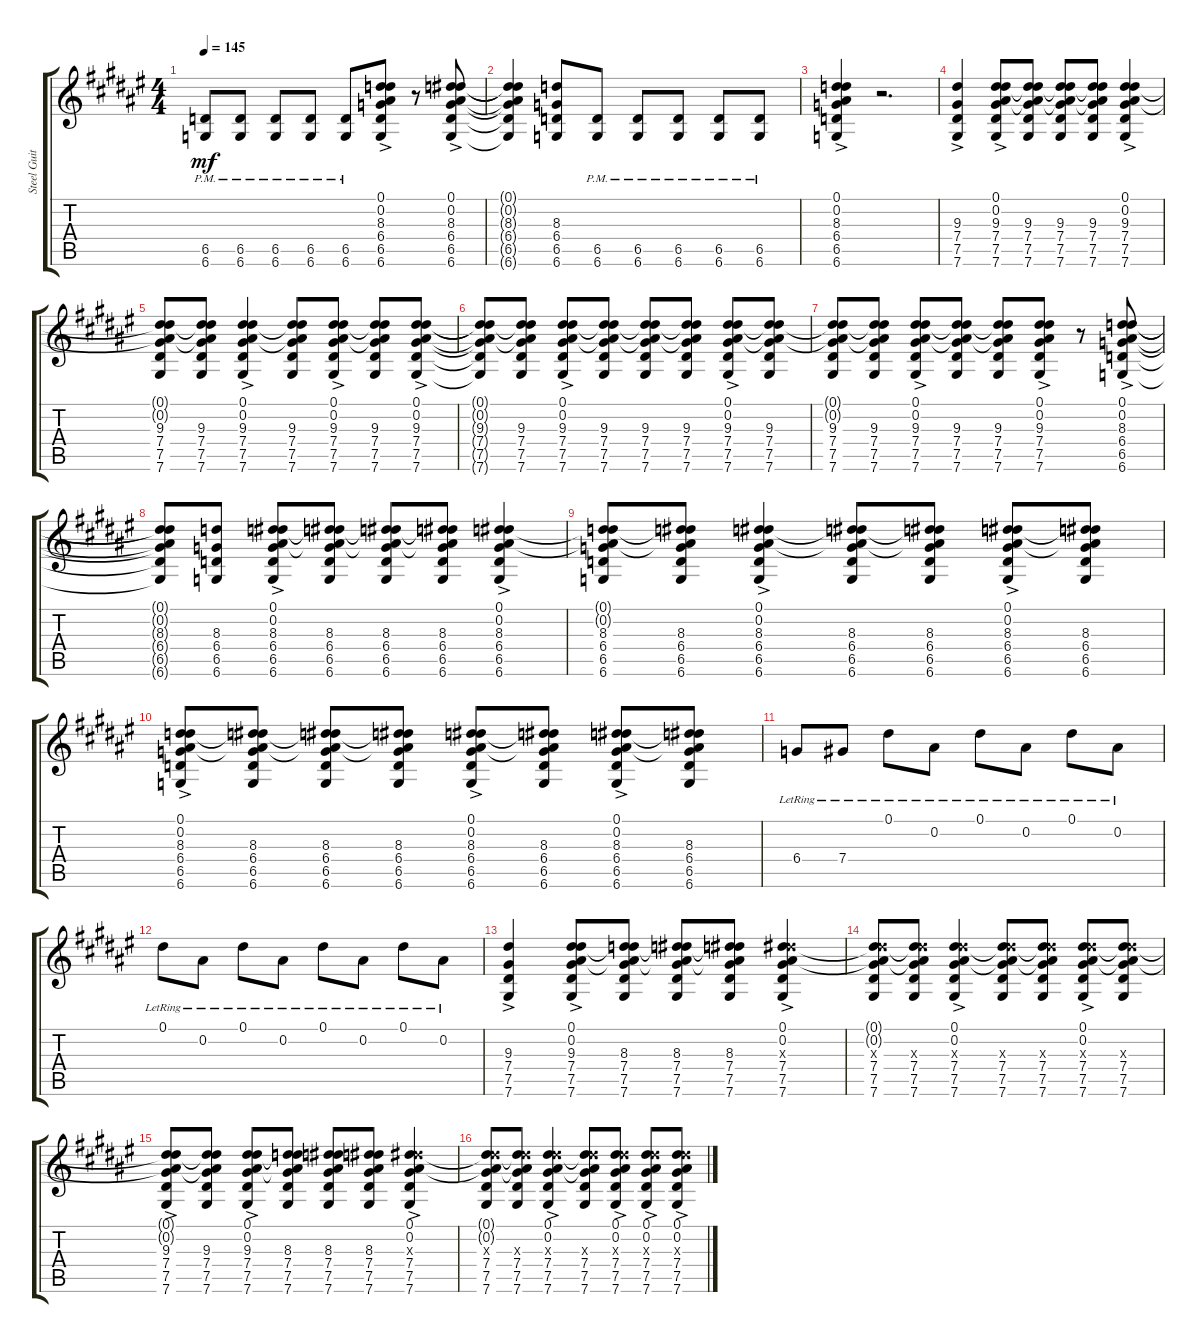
\track ("Steel Guitar" "Steel Guit") {instrument acousticguitarsteel}
\staff {score tabs}
\tuning (Eb4 Bb3 Gb3 Db3 Ab2 Db2) {hide}
\ts (4 4)
\tempo 145
\clef g2
\ks f#
(6.5{pm} 6.6{pm}).8{dy mf} (6.5{pm} 6.6{pm}).8 (6.5{pm} 6.6{pm}).8 (6.5{pm} 6.6{pm}).8 (6.5{pm} 6.6{pm}).8 (0.1{ac} 0.2{ac} 8.3{ac} 6.4{ac} 6.5{ac} 6.6{ac}).8 r.8 (0.1{ac} 0.2{ac} 8.3{ac} 6.4{ac} 6.5{ac} 6.6{ac}).8 |
(0.1{t} 0.2{t} 8.3{t} 6.4{t} 6.5{t} 6.6{t}).4 (8.3 6.4 6.5 6.6).8 (6.5{pm} 6.6{pm}).8 (6.5{pm} 6.6{pm}).8 (6.5{pm} 6.6{pm}).8 (6.5{pm} 6.6{pm}).8 (6.5{pm} 6.6{pm}).8 |
(0.1{ac} 0.2{ac} 8.3{ac} 6.4{ac} 6.5{ac} 6.6{ac}).4 r.2{d} |
(9.3{ac} 7.4{ac} 7.5{ac} 7.6{ac}).4 (0.1{ac} 0.2{ac} 9.3{ac} 7.4{ac} 7.5{ac} 7.6{ac}).8 (0.1{t} 0.2{t} 9.3 7.4 7.5 7.6).8 (0.1{t} 0.2{t} 9.3 7.4 7.5 7.6).8 (0.1{t} 0.2{t} 9.3 7.4 7.5 7.6).8 (0.1{ac} 0.2{ac} 9.3{ac} 7.4{ac} 7.5{ac} 7.6{ac}).4 |
(0.1{t} 0.2{t} 9.3 7.4 7.5 7.6).8 (0.1{t} 0.2{t} 9.3 7.4 7.5 7.6).8 (0.1{ac} 0.2{ac} 9.3{ac} 7.4{ac} 7.5{ac} 7.6{ac}).4 (0.1{t} 0.2{t} 9.3 7.4 7.5 7.6).8 (0.1{ac} 0.2{ac} 9.3{ac} 7.4{ac} 7.5{ac} 7.6{ac}).8 (0.1{t} 0.2{t} 9.3 7.4 7.5 7.6).8 (0.1{ac} 0.2{ac} 9.3{ac} 7.4{ac} 7.5{ac} 7.6{ac}).8 |
(0.1{t} 0.2{t} 9.3{t} 7.4{t} 7.5{t} 7.6{t}).8 (0.1{t} 0.2{t} 9.3 7.4 7.5 7.6).8 (0.1{ac} 0.2{ac} 9.3{ac} 7.4{ac} 7.5{ac} 7.6{ac}).8 (0.1{t} 0.2{t} 9.3 7.4 7.5 7.6).8 (0.1{t} 0.2{t} 9.3 7.4 7.5 7.6).8 (0.1{t} 0.2{t} 9.3 7.4 7.5 7.6).8 (0.1{ac} 0.2{ac} 9.3{ac} 7.4{ac} 7.5{ac} 7.6{ac}).8 (0.1{t} 0.2{t} 9.3 7.4 7.5 7.6).8 |
(0.1{t} 0.2{t} 9.3 7.4 7.5 7.6).8 (0.1{t} 0.2{t} 9.3 7.4 7.5 7.6).8 (0.1{ac} 0.2{ac} 9.3{ac} 7.4{ac} 7.5{ac} 7.6{ac}).8 (0.1{t} 0.2{t} 9.3 7.4 7.5 7.6).8 (0.1{t} 0.2{t} 9.3 7.4 7.5 7.6).8 (0.1{ac} 0.2{ac} 9.3{ac} 7.4{ac} 7.5{ac} 7.6{ac}).8 r.8 (0.1{ac} 0.2{ac} 8.3{ac} 6.4{ac} 6.5{ac} 6.6{ac}).8 |
(0.1{t} 0.2{t} 8.3{t} 6.4{t} 6.5{t} 6.6{t}).8 (8.3 6.4 6.5 6.6).8 (0.1{ac} 0.2{ac} 8.3{ac} 6.4{ac} 6.5{ac} 6.6{ac}).8 (0.1{t} 0.2{t} 8.3 6.4 6.5 6.6).8 (0.1{t} 0.2{t} 8.3 6.4 6.5 6.6).8 (0.1{t} 0.2{t} 8.3 6.4 6.5 6.6).8 (0.1{ac} 0.2{ac} 8.3{ac} 6.4{ac} 6.5{ac} 6.6{ac}).4 |
(0.1{t} 0.2{t} 8.3 6.4 6.5 6.6).8 (0.1{t} 0.2{t} 8.3 6.4 6.5 6.6).8 (0.1{ac} 0.2{ac} 8.3{ac} 6.4{ac} 6.5{ac} 6.6{ac}).4 (0.1{t} 0.2{t} 8.3 6.4 6.5 6.6).8 (0.1{t} 0.2{t} 8.3 6.4 6.5 6.6).8 (0.1{ac} 0.2{ac} 8.3{ac} 6.4{ac} 6.5{ac} 6.6{ac}).8 (0.1{t} 0.2{t} 8.3 6.4 6.5 6.6).8 |
(0.1{ac} 0.2{ac} 8.3{ac} 6.4{ac} 6.5{ac} 6.6{ac}).8 (0.1{t} 0.2{t} 8.3 6.4 6.5 6.6).8 (0.1{t} 0.2{t} 8.3 6.4 6.5 6.6).8 (0.1{t} 0.2{t} 8.3 6.4 6.5 6.6).8 (0.1{ac} 0.2{ac} 8.3{ac} 6.4{ac} 6.5{ac} 6.6{ac}).8 (0.1{t} 0.2{t} 8.3 6.4 6.5 6.6).8 (0.1{ac} 0.2{ac} 8.3{ac} 6.4{ac} 6.5{ac} 6.6{ac}).8 (0.1{t} 0.2{t} 8.3 6.4 6.5 6.6).8 |
6.4{lr}.8 7.4{lr}.8 0.1{lr}.8 0.2{lr}.8 0.1{lr}.8 0.2{lr}.8 0.1{lr}.8 0.2{lr}.8 |
0.1{lr}.8 0.2{lr}.8 0.1{lr}.8 0.2{lr}.8 0.1{lr}.8 0.2{lr}.8 0.1{lr}.8 0.2{lr}.8 |
(9.3{ac} 7.4{ac} 7.5{ac} 7.6{ac}).4 (0.1{ac} 0.2{ac} 9.3{ac} 7.4{ac} 7.5{ac} 7.6{ac}).8 (0.1{t} 0.2{t} 8.3 7.4 7.5 7.6).8 (0.1{t} 0.2{t} 8.3 7.4 7.5 7.6).8 (0.1{t} 0.2{t} 8.3 7.4 7.5 7.6).8 (0.1{ac} 0.2{ac} 9.3{ac x} 7.4{ac} 7.5{ac} 7.6{ac}).4 |
(0.1{t} 0.2{t} 9.3{x} 7.4 7.5 7.6).8 (0.1{t} 0.2{t} 9.3{x} 7.4 7.5 7.6).8 (0.1{ac} 0.2{ac} 9.3{ac x} 7.4{ac} 7.5{ac} 7.6{ac}).4 (0.1{t} 0.2{t} 9.3{x} 7.4 7.5 7.6).8 (0.1{t} 0.2{t} 9.3{x} 7.4 7.5 7.6).8 (0.1{ac} 0.2{ac} 9.3{ac x} 7.4{ac} 7.5{ac} 7.6{ac}).8 (0.1{t} 0.2{t} 9.3{x} 7.4 7.5 7.6).8 |
(0.1{t} 0.2{t} 9.3{ac} 7.4{ac} 7.5{ac} 7.6{ac}).8 (0.1{t} 0.2{t} 9.3 7.4 7.5 7.6).8 (0.1{ac} 0.2{ac} 9.3{ac} 7.4{ac} 7.5{ac} 7.6{ac}).8 (0.1{t} 0.2{t} 8.3 7.4 7.5 7.6).8 (0.1{t} 0.2{t} 8.3 7.4 7.5 7.6).8 (0.1{t} 0.2{t} 8.3 7.4 7.5 7.6).8 (0.1{ac} 0.2{ac} 9.3{ac x} 7.4{ac} 7.5{ac} 7.6{ac}).4 |
(0.1{t} 0.2{t} 9.3{x} 7.4 7.5 7.6).8 (0.1{t} 0.2{t} 9.3{x} 7.4 7.5 7.6).8 (0.1{ac} 0.2{ac} 9.3{ac x} 7.4{ac} 7.5{ac} 7.6{ac}).4 (0.1{t} 0.2{t} 9.3{x} 7.4 7.5 7.6).8 (0.1{ac} 0.2{ac} 9.3{ac x} 7.4{ac} 7.5{ac} 7.6{ac}).8 (0.1{ac} 0.2{ac} 9.3{ac x} 7.4{ac} 7.5{ac} 7.6{ac}).8 (0.1{ac} 0.2{ac} 9.3{ac x} 7.4{ac} 7.5{ac} 7.6{ac}).8
